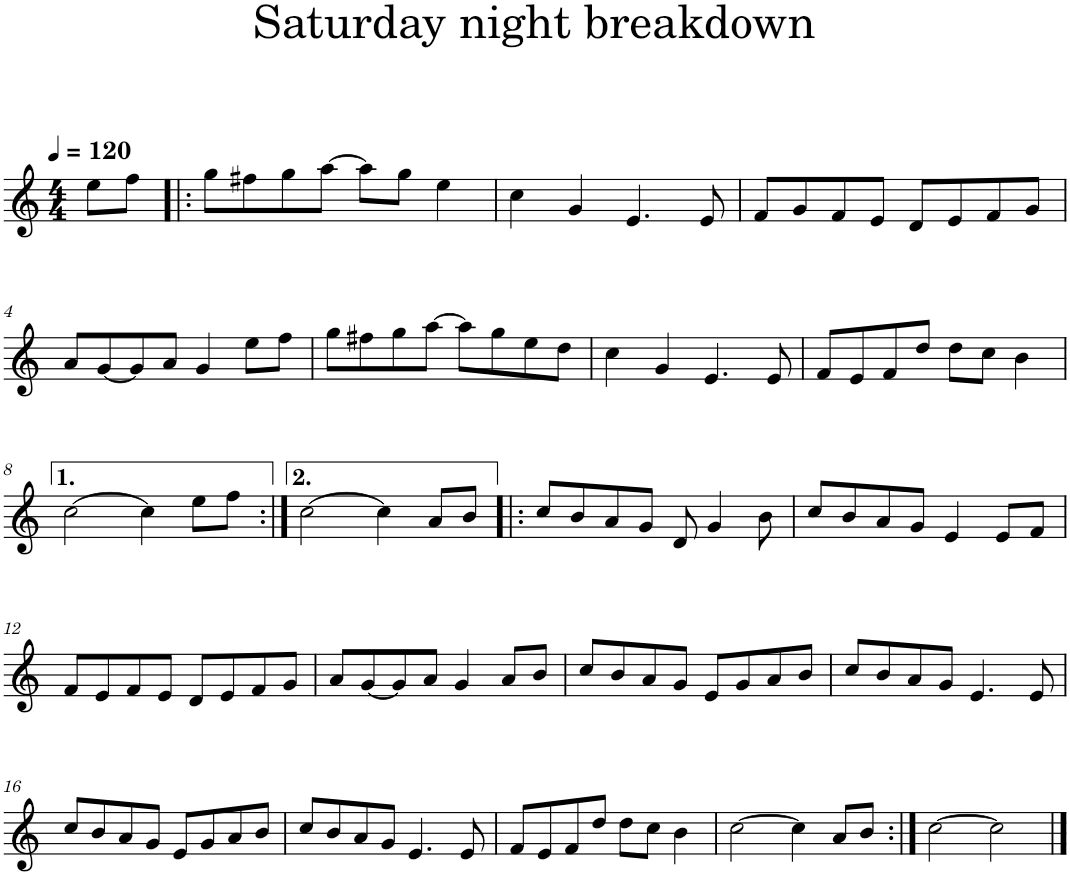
**kern
*part1
*staff1
*I"Flute
*I'Fl.
*clefG2
*k[]
*M4/4
*MM120
=
8ee\L
8ff\J
=1!|:
8gg\L
8ff#X\
8gg\
[8aa\J
8aa\L]
8gg\J
4ee\
=2
4cc\
4g/
4.e/
8e/
=3
8f/L
8g/
8f/
8e/J
8d/L
8e/
8f/
8g/J
!!LO:LB:g=z
=4
8a/L
[8g/
8g/]
8a/J
4g/
8ee\L
8ff\J
=5
8gg\L
8ff#X\
8gg\
[8aa\J
8aa\L]
8gg\
8ee\
8dd\J
=6
4cc\
4g/
4.e/
8e/
=7
8f/L
8e/
8f/
8dd/J
8dd\L
8cc\J
4b\
!!LO:LB:g=z
=8
[2cc\
4cc\]
8ee\L
8ff\J
=9:|!
[2cc\
4cc\]
8a/L
8b/J
=10!|:
8cc/L
8b/
8a/
8g/J
8d/
4g/
8b\
=11
8cc/L
8b/
8a/
8g/J
4e/
8e/L
8f/J
!!LO:LB:g=z
=12
8f/L
8e/
8f/
8e/J
8d/L
8e/
8f/
8g/J
=13
8a/L
[8g/
8g/]
8a/J
4g/
8a/L
8b/J
=14
8cc/L
8b/
8a/
8g/J
8e/L
8g/
8a/
8b/J
=15
8cc/L
8b/
8a/
8g/J
4.e/
8e/
!!LO:LB:g=z
=16
8cc/L
8b/
8a/
8g/J
8e/L
8g/
8a/
8b/J
=17
8cc/L
8b/
8a/
8g/J
4.e/
8e/
=18
8f/L
8e/
8f/
8dd/J
8dd\L
8cc\J
4b\
=19
[2cc\
4cc\]
8a/L
8b/J
=20:|!
[2cc\
2cc\]
==
*-
